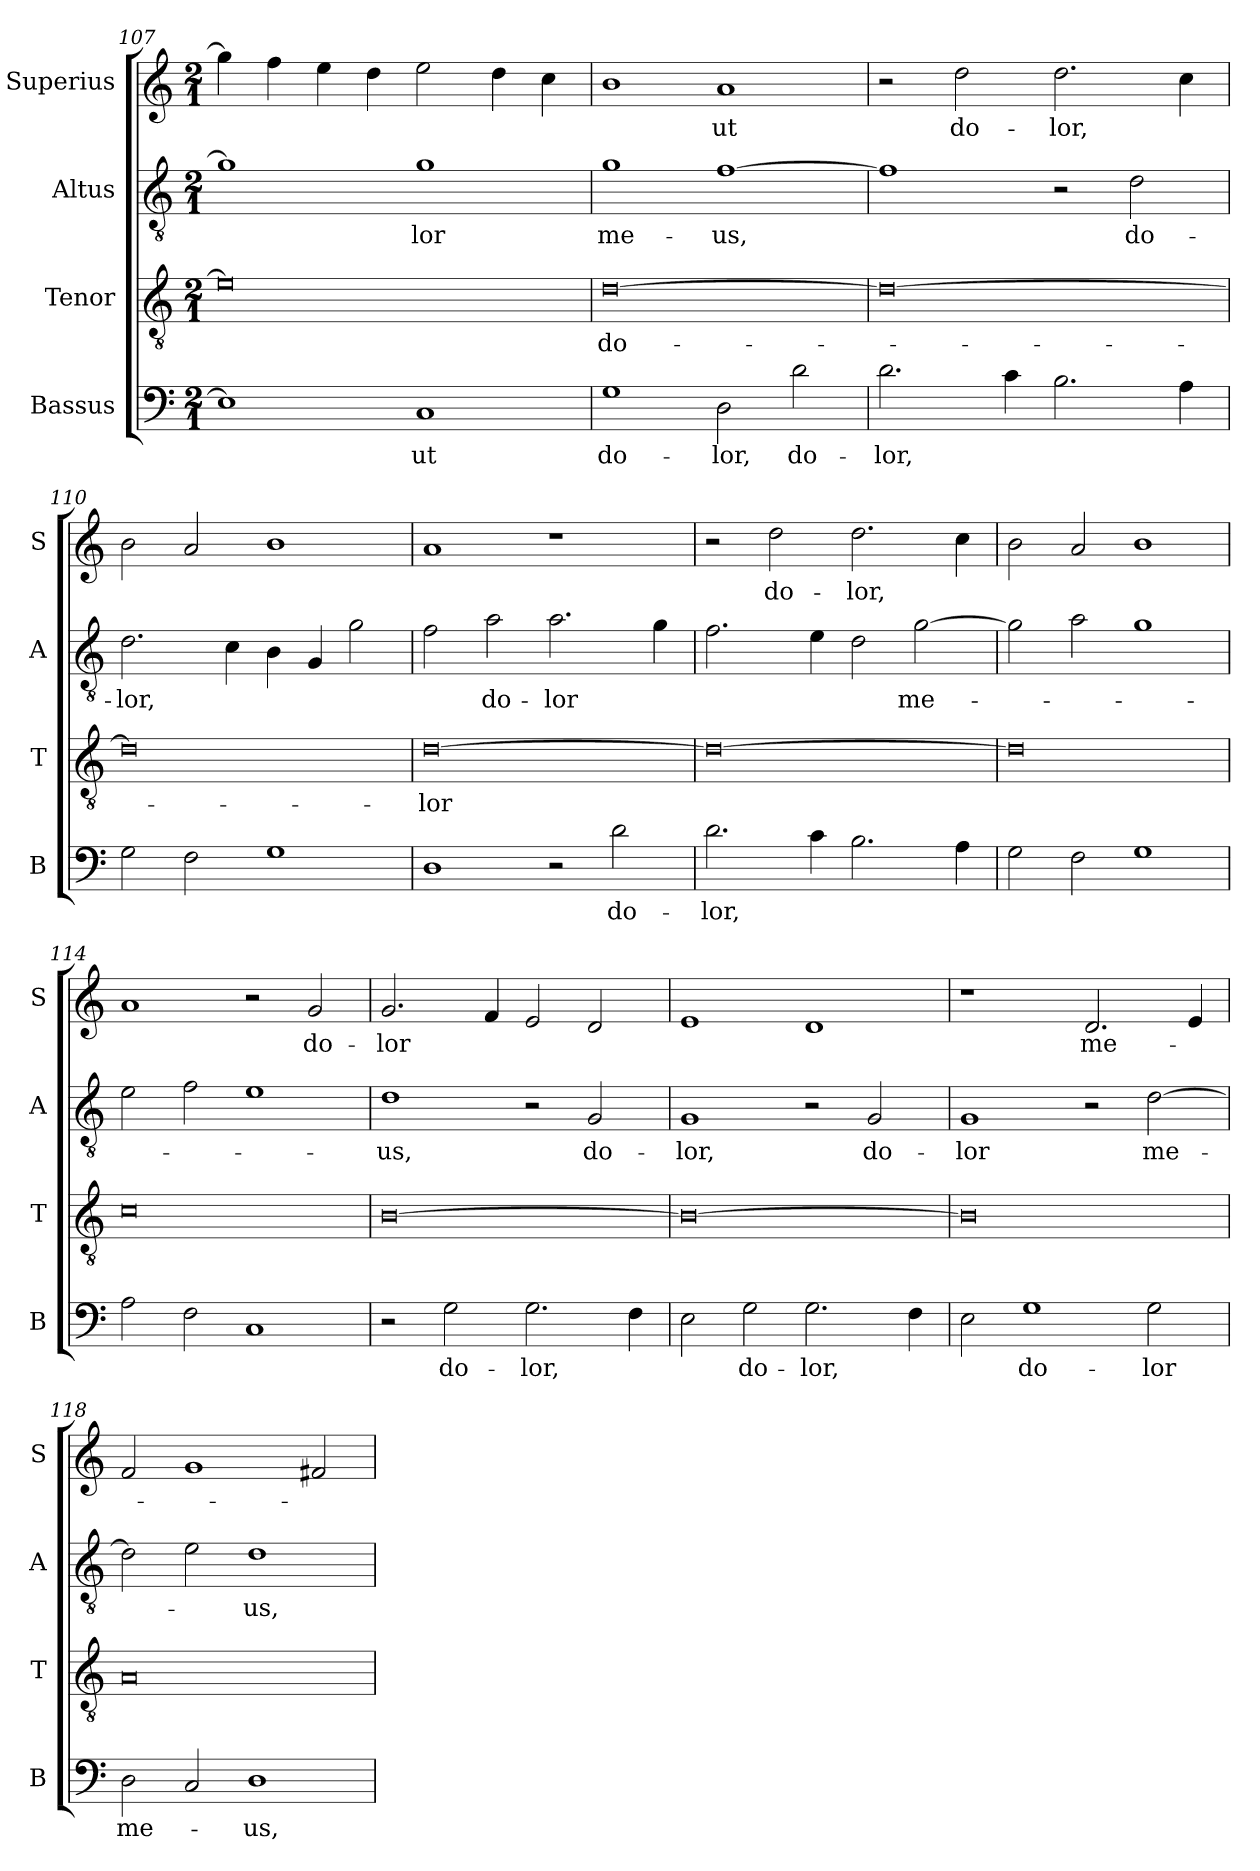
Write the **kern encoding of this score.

**kern	**text	**kern	**text	**kern	**text	**kern	**text
*part4	*part4	*part3	*part3	*part2	*part2	*part1	*part1
*staff4	*staff4	*staff3	*staff3	*staff2	*staff2	*staff1	*staff1
*I"Bassus	*	*I"Tenor	*	*I"Altus	*	*I"Superius	*
*I'B	*	*I'T	*	*I'A	*	*I'S	*
*clefF4	*	*clefGv2	*	*clefGv2	*	*clefG2	*
*k[]	*	*k[]	*	*k[]	*	*k[]	*
*M2/1	*	*M2/1	*	*M2/1	*	*M2/1	*
=107	=107	=107	=107	=107	=107	=107	=107
1E]	.	0e]	.	1g]	.	4gg]	.
.	.	.	.	.	.	4ff	.
.	.	.	.	.	.	4ee	.
.	.	.	.	.	.	4dd	.
1C	-ut	.	.	1g	-lor	2ee	.
.	.	.	.	.	.	4dd	.
.	.	.	.	.	.	4cc	.
=108	=108	=108	=108	=108	=108	=108	=108
1G	do-	[0d	do-	1g	me-	1b	.
2D	-lor,	.	.	[1f	-us,	1a	-ut
2d	do-	.	.	.	.	.	.
=109	=109	=109	=109	=109	=109	=109	=109
2.d	-lor,	0d_	.	1f]	.	2r	.
.	.	.	.	.	.	2dd	do-
4c	.	.	.	.	.	.	.
2.B	.	.	.	2r	.	2.dd	-lor,
.	.	.	.	2d	do-	.	.
4A	.	.	.	.	.	4cc	.
=110	=110	=110	=110	=110	=110	=110	=110
2G	.	0d]	.	2.d	-lor,	2b	.
2F	.	.	.	.	.	2a	.
.	.	.	.	4c	.	.	.
1G	.	.	.	4B	.	1b	.
.	.	.	.	4G	.	.	.
.	.	.	.	2g	.	.	.
=111	=111	=111	=111	=111	=111	=111	=111
1D	.	[0d	-lor	2f	.	1a	.
.	.	.	.	2a	do-	.	.
2r	.	.	.	2.a	-lor	1r	.
2d	do-	.	.	.	.	.	.
.	.	.	.	4g	.	.	.
=112	=112	=112	=112	=112	=112	=112	=112
2.d	-lor,	0d_	.	2.f	.	2r	.
.	.	.	.	.	.	2dd	do-
4c	.	.	.	4e	.	.	.
2.B	.	.	.	2d	.	2.dd	-lor,
.	.	.	.	[2g	me-	.	.
4A	.	.	.	.	.	4cc	.
=113	=113	=113	=113	=113	=113	=113	=113
2G	.	0d]	.	2g]	.	2b	.
2F	.	.	.	2a	.	2a	.
1G	.	.	.	1g	.	1b	.
=114	=114	=114	=114	=114	=114	=114	=114
2A	.	0c	.	2e	.	1a	.
2F	.	.	.	2f	.	.	.
1C	.	.	.	1e	.	2r	.
.	.	.	.	.	.	2g	do-
=115	=115	=115	=115	=115	=115	=115	=115
2r	.	[0B	.	1d	-us,	2.g	-lor
2G	do-	.	.	.	.	.	.
.	.	.	.	.	.	4f	.
2.G	-lor,	.	.	2r	.	2e	.
.	.	.	.	2G	do-	2d	.
4F	.	.	.	.	.	.	.
=116	=116	=116	=116	=116	=116	=116	=116
2E	.	0B_	.	1G	-lor,	1e	.
2G	do-	.	.	.	.	.	.
2.G	-lor,	.	.	2r	.	1d	.
.	.	.	.	2G	do-	.	.
4F	.	.	.	.	.	.	.
=117	=117	=117	=117	=117	=117	=117	=117
2E	.	0B]	.	1G	-lor	1r	.
1G	do-	.	.	.	.	.	.
.	.	.	.	2r	.	2.d	me-
2G	-lor	.	.	[2d	me-	.	.
.	.	.	.	.	.	4e	.
=118	=118	=118	=118	=118	=118	=118	=118
2D	me-	0A	.	2d]	.	2f	.
2C	.	.	.	2e	.	1g	.
1D	-us,	.	.	1d	-us,	.	.
.	.	.	.	.	.	2f#X	.
=	=	=	=	=	=	=	=
*-	*-	*-	*-	*-	*-	*-	*-
